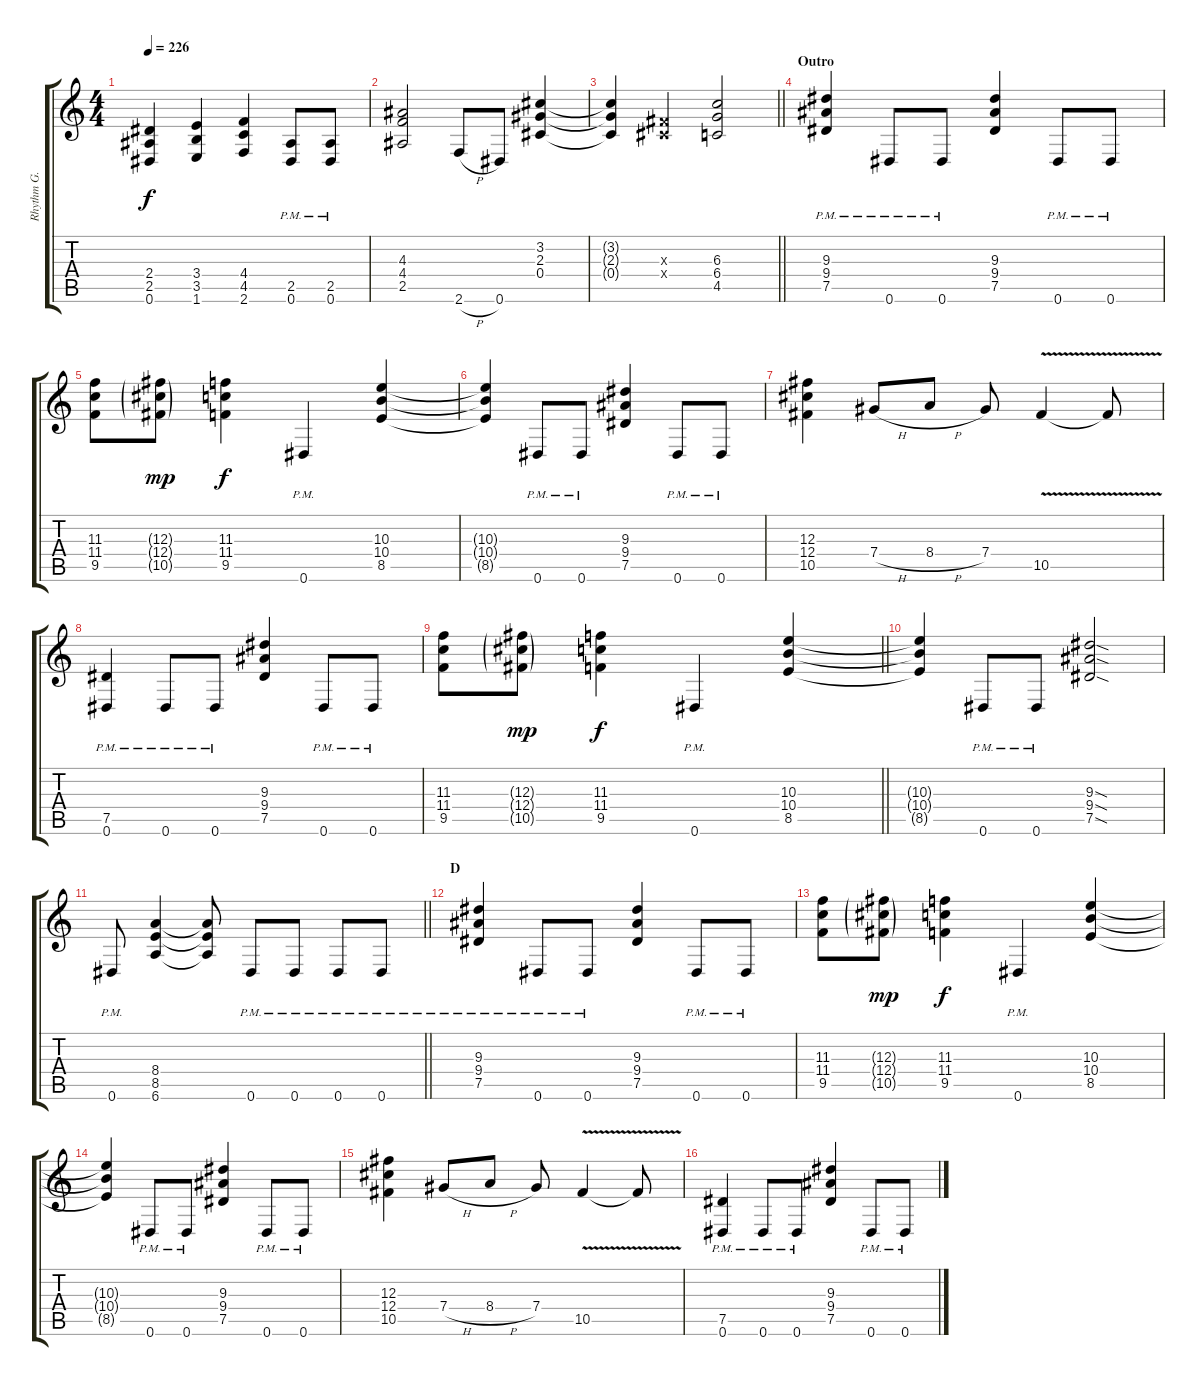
\track ("Rhythm G." "Rhythm G.") {instrument distortionguitar}
\staff {score tabs}
\tuning (Eb4 Bb3 Gb3 Db3 Ab2 Eb2) {hide}
\ts (4 4)
\tempo 226
\clef g2
\ks c
(2.4 2.5 0.6).4{dy f} (3.4 3.5 1.6).4 (4.4 4.5 2.6).4 (2.5{pm} 0.6{pm}).8 (2.5{pm} 0.6{pm}).8 |
(4.3 4.4 2.5).2 2.6{h}.8 0.6.8 (3.2 2.3 0.4).4 |
\barLineRight lightlight
(3.2{t} 2.3{t} 0.4{t}).4 (0.3{x} 0.4{x}).4 (6.3 6.4 4.5).2 |
\section ("" "Outro")
(9.3 9.4 7.5{pm}).4 0.6{pm}.8 0.6{pm}.8 (9.3 9.4 7.5).4 0.6{pm}.8 0.6{pm}.8 |
(11.3 11.4 9.5).8 (12.3{g} 12.4{g} 10.5{g}).8{dy mp} (11.3 11.4 9.5).4{dy f} 0.6{pm}.4 (10.3 10.4 8.5).4 |
(10.3{t} 10.4{t} 8.5{t}).4 0.6{pm}.8 0.6{pm}.8 (9.3 9.4 7.5).4 0.6{pm}.8 0.6{pm}.8 |
(12.3 12.4 10.5).4 7.4{h}.8 8.4{h}.8 7.4.8 10.5{v}.4 10.5{t}.8 |
(7.5{pm} 0.6{pm}).4 0.6{pm}.8 0.6{pm}.8 (9.3 9.4 7.5).4 0.6{pm}.8 0.6{pm}.8 |
\barLineRight lightlight
(11.3 11.4 9.5).8 (12.3{g} 12.4{g} 10.5{g}).8{dy mp} (11.3 11.4 9.5).4{dy f} 0.6{pm}.4 (10.3 10.4 8.5).4 |
(10.3{t} 10.4{t} 8.5{t}).4 0.6{pm}.8 0.6{pm}.8 (9.3{sod} 9.4{sod} 7.5{sod}).2 |
\barLineRight lightlight
0.6{pm}.8 (8.4 8.5 6.6).4 (8.4{t} 8.5{t} 6.6{t}).8 0.6{pm}.8 0.6{pm}.8 0.6{pm}.8 0.6{pm}.8 |
\section ("" "D")
(9.3 9.4 7.5{pm}).4 0.6{pm}.8 0.6{pm}.8 (9.3 9.4 7.5).4 0.6{pm}.8 0.6{pm}.8 |
(11.3 11.4 9.5).8 (12.3{g} 12.4{g} 10.5{g}).8{dy mp} (11.3 11.4 9.5).4{dy f} 0.6{pm}.4 (10.3 10.4 8.5).4 |
(10.3{t} 10.4{t} 8.5{t}).4 0.6{pm}.8 0.6{pm}.8 (9.3 9.4 7.5).4 0.6{pm}.8 0.6{pm}.8 |
(12.3 12.4 10.5).4 7.4{h}.8 8.4{h}.8 7.4.8 10.5{v}.4 10.5{t}.8 |
(7.5{pm} 0.6{pm}).4 0.6{pm}.8 0.6{pm}.8 (9.3 9.4 7.5).4 0.6{pm}.8 0.6{pm}.8
